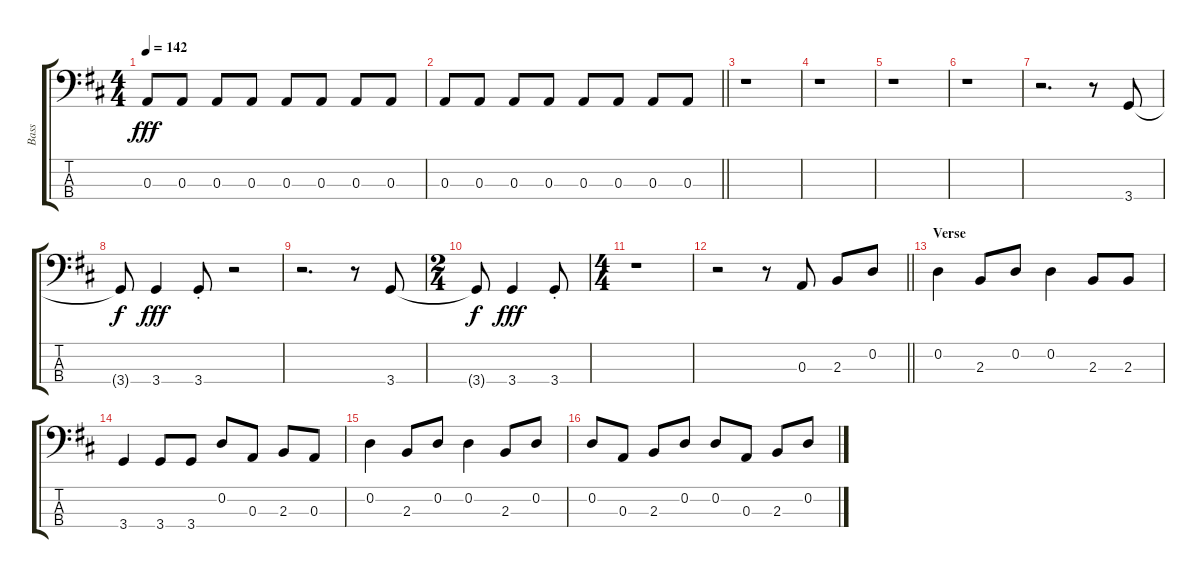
\track ("Bass" "Bass") {instrument electricbassfinger}
\staff {score tabs}
\tuning (G2 D2 A1 E1) {hide}
\ts (4 4)
\tempo 142
\clef f4
\ks d
0.3.8{dy fff} 0.3.8 0.3.8 0.3.8 0.3.8 0.3.8 0.3.8 0.3.8 |
\barLineRight lightlight
0.3.8 0.3.8 0.3.8 0.3.8 0.3.8 0.3.8 0.3.8 0.3.8 |
r.1 |
r.1 |
r.1 |
r.1 |
r.2{d} r.8 3.4.8 |
3.4{t}.8{dy f} 3.4.4{dy fff} 3.4{st}.8 r.2 |
r.2{d} r.8 3.4.8 |
\ts (2 4)
3.4{t}.8{dy f} 3.4.4{dy fff} 3.4{st}.8 |
\ts (4 4)
r.1 |
\barLineRight lightlight
r.2 r.8 0.3.8 2.3.8 0.2.8 |
\section ("" "Verse")
0.2.4 2.3.8 0.2.8 0.2.4 2.3.8 2.3.8 |
3.4.4 3.4.8 3.4.8 0.2.8 0.3.8 2.3.8 0.3.8 |
0.2.4 2.3.8 0.2.8 0.2.4 2.3.8 0.2.8 |
0.2.8 0.3.8 2.3.8 0.2.8 0.2.8 0.3.8 2.3.8 0.2.8
